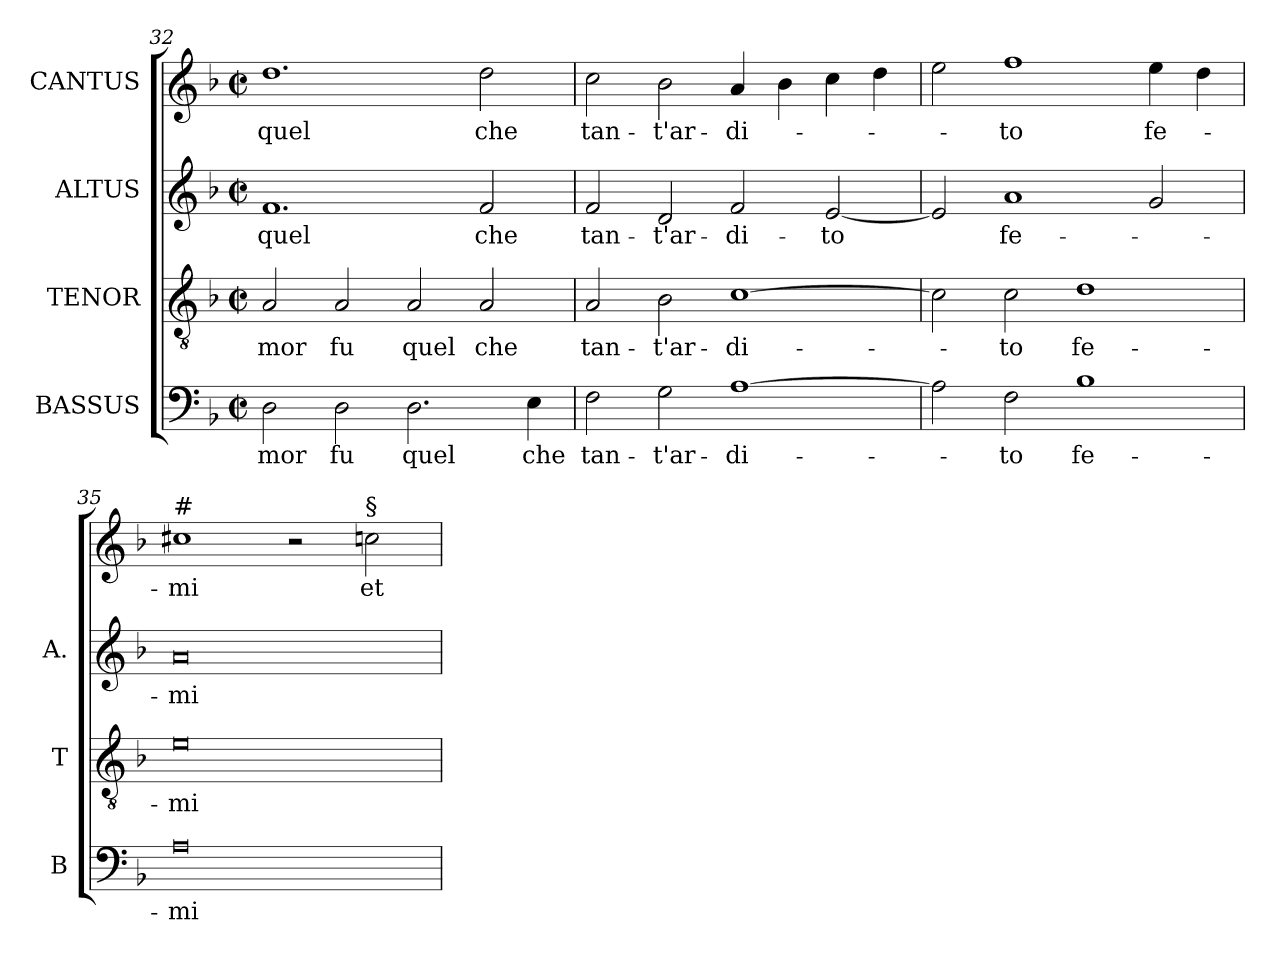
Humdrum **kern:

**kern	**text	**kern	**text	**kern	**text	**kern	**text
*part4	*part4	*part3	*part3	*part2	*part2	*part1	*part1
*staff4	*staff4	*staff3	*staff3	*staff2	*staff2	*staff1	*staff1
*I"BASSUS	*	*I"TENOR	*	*I"ALTUS	*	*I"CANTUS	*
*I'B	*	*I'T	*	*I'A.	*	*	*
*clefF4	*	*clefGv2	*	*clefG2	*	*clefG2	*
*	*	*ITrd7c12	*	*	*	*	*
*k[b-]	*	*k[b-]	*	*k[b-]	*	*k[b-]	*
*F:	*	*F:	*	*F:	*	*F:	*
*M2/2	*	*M2/2	*	*M2/2	*	*M2/2	*
*met(c|)	*	*met(c|)	*	*met(c|)	*	*met(c|)	*
=32	=32	=32	=32	=32	=32	=32	=32
!	!LO:LY:b:color=#000000	!	!	!	!	!	!
!	!	!	!LO:LY:b:color=#000000	!	!	!	!
!	!	!	!	!	!LO:LY:b:color=#000000	!	!
!	!	!	!	!	!	!	!LO:LY:b:color=#000000
2Di\	-mor	2AAi/	-mor	1.fi	quel	1.ddi	quel
!	!LO:LY:b:color=#000000	!	!	!	!	!	!
!	!	!	!LO:LY:b:color=#000000	!	!	!	!
2Di\	fu	2AAi/	fu	.	.	.	.
!	!LO:LY:b:color=#000000	!	!	!	!	!	!
!	!	!	!LO:LY:b:color=#000000	!	!	!	!
2.Di\	quel	2AAi/	quel	.	.	.	.
!	!	!	!LO:LY:b:color=#000000	!	!	!	!
!	!	!	!	!	!LO:LY:b:color=#000000	!	!
!	!	!	!	!	!	!	!LO:LY:b:color=#000000
.	.	2AAi/	che	2fi/	che	2ddi\	che
!	!LO:LY:b:color=#000000	!	!	!	!	!	!
4Ei\	che	.	.	.	.	.	.
!!LO:LB:g=z
=33	=33	=33	=33	=33	=33	=33	=33
!	!LO:LY:b:color=#000000	!	!	!	!	!	!
!	!	!	!LO:LY:b:color=#000000	!	!	!	!
!	!	!	!	!	!LO:LY:b:color=#000000	!	!
!	!	!	!	!	!	!	!LO:LY:b:color=#000000
2Fi\	tan-	2AAi/	tan-	2fi/	tan-	2cci\	tan-
!	!LO:LY:b:color=#000000	!	!	!	!	!	!
!	!	!	!LO:LY:b:color=#000000	!	!	!	!
!	!	!	!	!	!LO:LY:b:color=#000000	!	!
!	!	!	!	!	!	!	!LO:LY:b:color=#000000
2Gi\	-t'ar-	2BB-i\	-t'ar-	2di/	-t'ar-	2b-i\	-t'ar-
!	!LO:LY:b:color=#000000	!	!	!	!	!	!
!	!	!	!LO:LY:b:color=#000000	!	!	!	!
!	!	!	!	!	!LO:LY:b:color=#000000	!	!
!	!	!	!	!	!	!	!LO:LY:b:color=#000000
[>1Ai	-di-	[>1Ci	-di-	2fi/	-di-	4ai/	-di-
.	.	.	.	.	.	4b-i\	.
!	!	!	!	!	!LO:LY:b:color=#000000	!	!
.	.	.	.	[<2ei/	-to	4cci\	.
.	.	.	.	.	.	4ddi\	.
=34	=34	=34	=34	=34	=34	=34	=34
2Ai\]	.	2Ci\]	.	2ei/]	.	2eei\	.
!	!LO:LY:b:color=#000000	!	!	!	!	!	!
!	!	!	!LO:LY:b:color=#000000	!	!	!	!
!	!	!	!	!	!LO:LY:b:color=#000000	!	!
!	!	!	!	!	!	!	!LO:LY:b:color=#000000
2Fi\	-to	2Ci\	-to	1ai	fe-	1ffi	-to
!	!LO:LY:b:color=#000000	!	!	!	!	!	!
!	!	!	!LO:LY:b:color=#000000	!	!	!	!
1B-i	fe-	1Di	fe-	.	.	.	.
!	!	!	!	!	!	!	!LO:LY:b:color=#000000
.	.	.	.	2gi/	.	4eei\	fe-
.	.	.	.	.	.	4ddi\	.
=35	=35	=35	=35	=35	=35	=35	=35
!	!LO:LY:b:color=#000000	!	!	!	!	!	!
!	!	!	!LO:LY:b:color=#000000	!	!	!	!
!	!	!	!	!	!LO:LY:b:color=#000000	!	!
!	!	!	!	!	!	!LO:TX:a:t=#	!
!	!	!	!	!	!	!	!LO:LY:b:color=#000000
0Ai	-mi	0Ei	-mi	0ai	-mi	1cc#i	-mi
.	.	.	.	.	.	2r	.
!	!	!	!	!	!	!LO:TX:a:t=§	!
!	!	!	!	!	!	!	!LO:LY:b:color=#000000
.	.	.	.	.	.	2cci\	et
=	=	=	=	=	=	=	=
*-	*-	*-	*-	*-	*-	*-	*-
